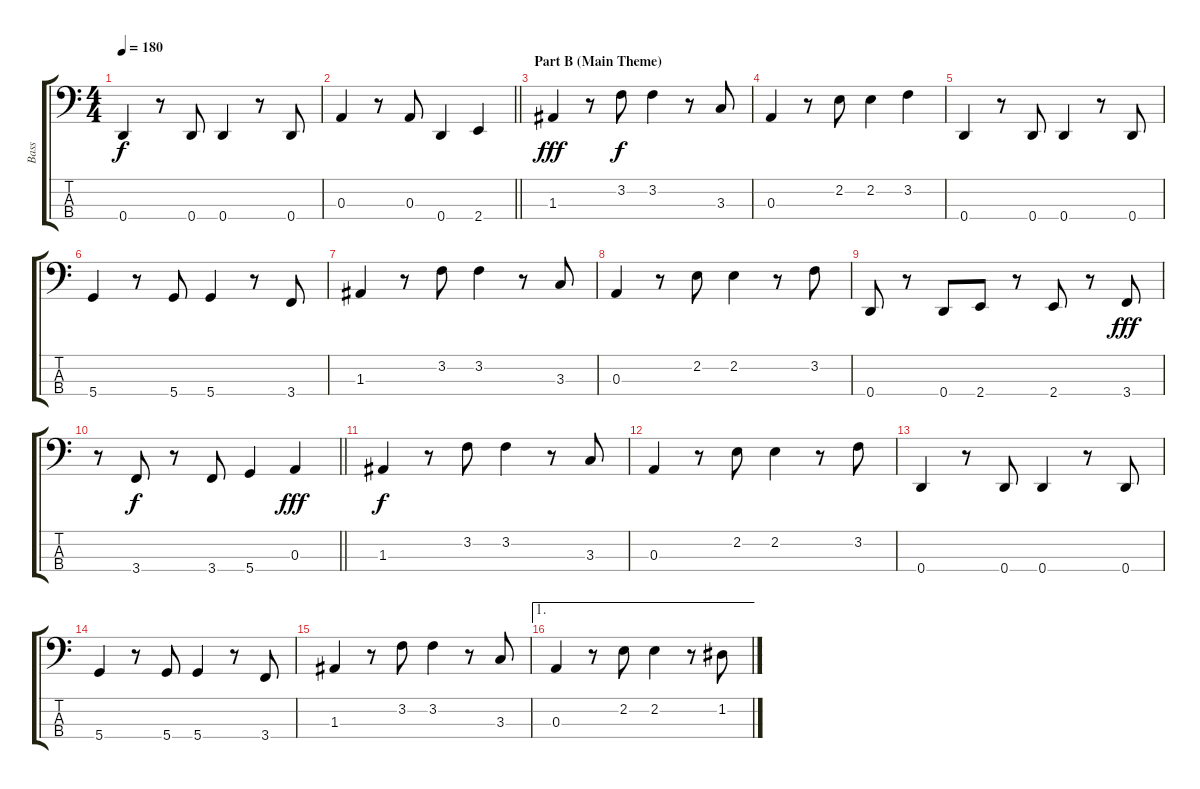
\track ("Bass" "Bass") {instrument acousticbass}
\staff {score tabs}
\tuning (G2 D2 A1 D1) {hide}
\ts (4 4)
\tempo 180
\clef f4
\ks c
0.4.4{dy f} r.8 0.4.8 0.4.4 r.8 0.4.8 |
\barLineRight lightlight
0.3.4 r.8 0.3.8 0.4.4 2.4.4 |
\section ("" "Part B (Main Theme)")
1.3.4{dy fff} r.8 3.2.8{dy f} 3.2.4 r.8 3.3.8 |
0.3.4 r.8 2.2.8 2.2.4 3.2.4 |
0.4.4 r.8 0.4.8 0.4.4 r.8 0.4.8 |
5.4.4 r.8 5.4.8 5.4.4 r.8 3.4.8 |
1.3.4 r.8 3.2.8 3.2.4 r.8 3.3.8 |
0.3.4 r.8 2.2.8 2.2.4 r.8 3.2.8 |
0.4.8 r.8 0.4.8 2.4.8 r.8 2.4.8 r.8 3.4.8{dy fff} |
\barLineRight lightlight
r.8 3.4.8{dy f} r.8 3.4.8 5.4.4 0.3.4{dy fff} |
1.3.4{dy f} r.8 3.2.8 3.2.4 r.8 3.3.8 |
0.3.4 r.8 2.2.8 2.2.4 r.8 3.2.8 |
0.4.4 r.8 0.4.8 0.4.4 r.8 0.4.8 |
5.4.4 r.8 5.4.8 5.4.4 r.8 3.4.8 |
1.3.4 r.8 3.2.8 3.2.4 r.8 3.3.8 |
\ae 1
0.3.4 r.8 2.2.8 2.2.4 r.8 1.2.8
